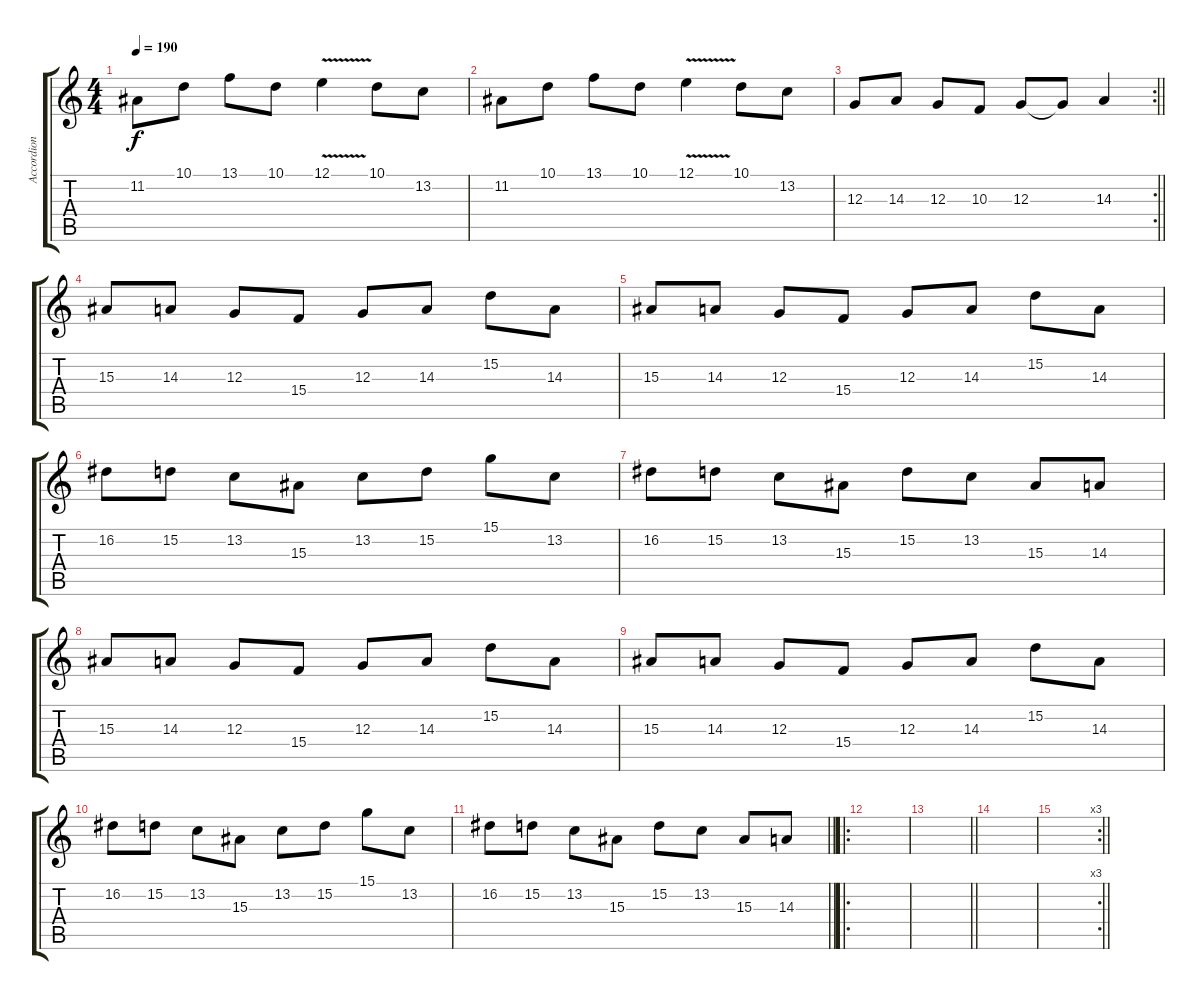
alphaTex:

\track ("Accordion" "Accordion") {instrument accordion}
\staff {score tabs}
\tuning (E4 B3 G3 D3 A2 E2) {hide}
\ts (4 4)
\tempo 190
\clef g2
\ks c
11.2.8{dy f} 10.1.8 13.1.8 10.1.8 12.1{v}.4 10.1.8 13.2.8 |
11.2.8 10.1.8 13.1.8 10.1.8 12.1{v}.4 10.1.8 13.2.8 |
\rc 2
\barLineRight lightlight
12.3.8 14.3.8 12.3.8 10.3.8 12.3.8 12.3{t}.8 14.3.4 |
\section ("" "")
15.3.8 14.3.8 12.3.8 15.4.8 12.3.8 14.3.8 15.2.8 14.3.8 |
15.3.8 14.3.8 12.3.8 15.4.8 12.3.8 14.3.8 15.2.8 14.3.8 |
16.2.8 15.2.8 13.2.8 15.3.8 13.2.8 15.2.8 15.1.8 13.2.8 |
16.2.8 15.2.8 13.2.8 15.3.8 15.2.8 13.2.8 15.3.8 14.3.8 |
15.3.8 14.3.8 12.3.8 15.4.8 12.3.8 14.3.8 15.2.8 14.3.8 |
15.3.8 14.3.8 12.3.8 15.4.8 12.3.8 14.3.8 15.2.8 14.3.8 |
16.2.8 15.2.8 13.2.8 15.3.8 13.2.8 15.2.8 15.1.8 13.2.8 |
\barLineRight lightlight
16.2.8 15.2.8 13.2.8 15.3.8 15.2.8 13.2.8 15.3.8 14.3.8 |
\ro
\section ("" "")
|
\barLineRight lightlight
|
|
\rc 3
\barLineRight lightlight
